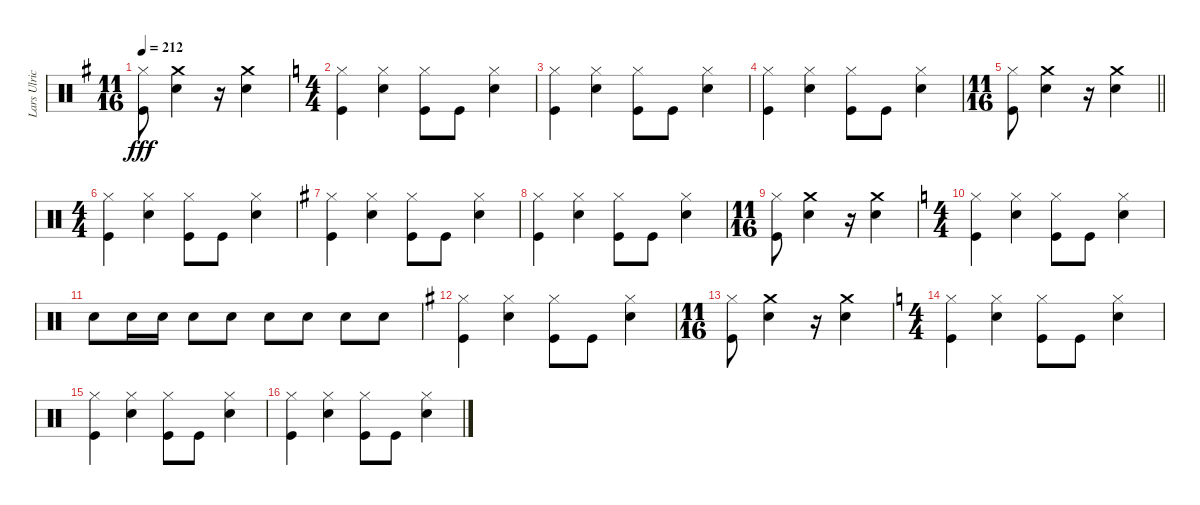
\track ("Lars Ulrich" "Lars Ulric") {instrument percussion}
\staff {score}
\articulation defaults
\ts (11 16)
\tempo 212
\clef neutral
\ks g
("Hi-Hat (closed)" "Kick (hit)").8{dy fff} ("Snare (hit) 2" "Crash medium (hit)").4 r.16 ("Snare (hit) 2" "Crash medium (hit)").4 |
\ts (4 4)
\ks c
("Hi-Hat (closed)" "Kick (hit)").4 ("Snare (hit) 2" "Hi-Hat (closed)").4 ("Kick (hit)" "Hi-Hat (closed)").8 "Kick (hit)".8 ("Snare (hit) 2" "Hi-Hat (closed)").4 |
("Hi-Hat (closed)" "Kick (hit)").4 ("Snare (hit) 2" "Hi-Hat (closed)").4 ("Kick (hit)" "Hi-Hat (closed)").8 "Kick (hit)".8 ("Snare (hit) 2" "Hi-Hat (closed)").4 |
("Kick (hit)" "Hi-Hat (closed)").4 ("Snare (hit) 2" "Hi-Hat (closed)").4 ("Kick (hit)" "Hi-Hat (closed)").8 "Kick (hit)".8 ("Snare (hit) 2" "Hi-Hat (closed)").4 |
\ts (11 16)
\barLineRight lightlight
("Hi-Hat (closed)" "Kick (hit)").8 ("Snare (hit) 2" "Crash medium (hit)").4 r.16 ("Crash medium (hit)" "Snare (hit) 2").4 |
\ts (4 4)
("Kick (hit)" "Hi-Hat (closed)").4 ("Snare (hit) 2" "Hi-Hat (closed)").4 ("Kick (hit)" "Hi-Hat (closed)").8 "Kick (hit)".8 ("Snare (hit) 2" "Hi-Hat (closed)").4 |
\ks g
("Hi-Hat (closed)" "Kick (hit)").4 ("Snare (hit) 2" "Hi-Hat (closed)").4 ("Hi-Hat (closed)" "Kick (hit)").8 "Kick (hit)".8 ("Snare (hit) 2" "Hi-Hat (closed)").4 |
("Hi-Hat (closed)" "Kick (hit)").4 ("Snare (hit) 2" "Hi-Hat (closed)").4 ("Kick (hit)" "Hi-Hat (closed)").8 "Kick (hit)".8 ("Hi-Hat (closed)" "Snare (hit) 2").4 |
\ts (11 16)
("Hi-Hat (closed)" "Kick (hit)").8 ("Snare (hit) 2" "Crash medium (hit)").4 r.16 ("Snare (hit) 2" "Crash medium (hit)").4 |
\ts (4 4)
\ks c
("Hi-Hat (closed)" "Kick (hit)").4 ("Snare (hit) 2" "Hi-Hat (closed)").4 ("Kick (hit)" "Hi-Hat (closed)").8 "Kick (hit)".8 ("Snare (hit) 2" "Hi-Hat (closed)").4 |
"Snare (hit) 2".8 "Snare (hit) 2".16 "Snare (hit) 2".16 "Snare (hit) 2".8 "Snare (hit) 2".8 "Snare (hit) 2".8 "Snare (hit) 2".8 "Snare (hit) 2".8 "Snare (hit) 2".8 |
\ks g
("Kick (hit)" "Hi-Hat (closed)").4 ("Hi-Hat (closed)" "Snare (hit) 2").4 ("Kick (hit)" "Hi-Hat (closed)").8 "Kick (hit)".8 ("Snare (hit) 2" "Hi-Hat (closed)").4 |
\ts (11 16)
("Hi-Hat (closed)" "Kick (hit)").8 ("Snare (hit) 2" "Crash medium (hit)").4 r.16 ("Snare (hit) 2" "Crash medium (hit)").4 |
\ts (4 4)
\ks c
("Kick (hit)" "Hi-Hat (closed)").4 ("Snare (hit) 2" "Hi-Hat (closed)").4 ("Kick (hit)" "Hi-Hat (closed)").8 "Kick (hit)".8 ("Snare (hit) 2" "Hi-Hat (closed)").4 |
("Hi-Hat (closed)" "Kick (hit)").4 ("Snare (hit) 2" "Hi-Hat (closed)").4 ("Hi-Hat (closed)" "Kick (hit)").8 "Kick (hit)".8 ("Snare (hit) 2" "Hi-Hat (closed)").4 |
("Hi-Hat (closed)" "Kick (hit)").4 ("Snare (hit) 2" "Hi-Hat (closed)").4 ("Kick (hit)" "Hi-Hat (closed)").8 "Kick (hit)".8 ("Hi-Hat (closed)" "Snare (hit) 2").4
